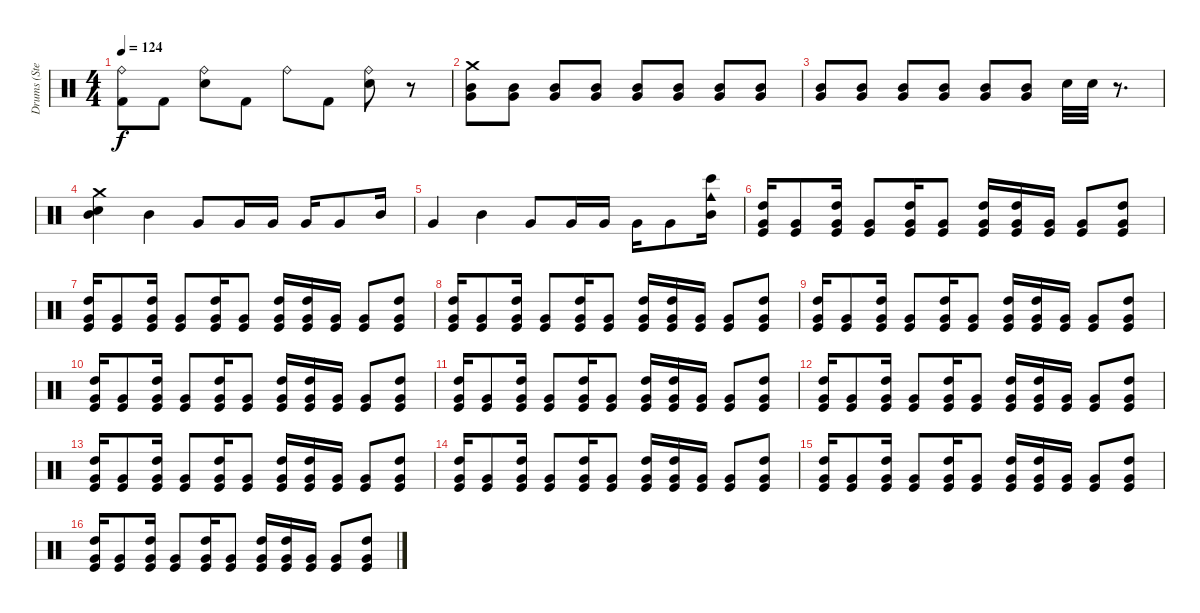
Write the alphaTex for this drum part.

\track ("Drums (Steven)" "Drums (Ste") {instrument percussion}
\staff {score}
\articulation defaults
\ts (4 4)
\tempo 124
\clef neutral
\ks c
("Kick (hit) 2" "Ride (bell)").8{dy f} "Kick (hit) 2".8 ("Electric Snare (hit)" "Ride (bell)").8 "Kick (hit) 2".8 "Ride (bell)".8 "Kick (hit) 2".8 ("Electric Snare (hit)" "Ride (bell)").8 r.8 |
("Crash medium (hit)" "Very Low Tom (hit)" "Mid Tom (hit)").8 ("Very Low Tom (hit)" "Mid Tom (hit)").8 ("Very Low Tom (hit)" "Mid Tom (hit)").8 ("Very Low Tom (hit)" "Mid Tom (hit)").8 ("Very Low Tom (hit)" "Mid Tom (hit)").8 ("Very Low Tom (hit)" "Mid Tom (hit)").8 ("Very Low Tom (hit)" "Mid Tom (hit)").8 ("Very Low Tom (hit)" "Mid Tom (hit)").8 |
("Very Low Tom (hit)" "Mid Tom (hit)").8 ("Very Low Tom (hit)" "Mid Tom (hit)").8 ("Very Low Tom (hit)" "Mid Tom (hit)").8 ("Very Low Tom (hit)" "Mid Tom (hit)").8 ("Very Low Tom (hit)" "Mid Tom (hit)").8 ("Very Low Tom (hit)" "Mid Tom (hit)").8 "Electric Snare (hit)".32 "Electric Snare (hit)".32 r.8{d} |
("Crash medium (hit)" "Electric Snare (hit)" "Mid Tom (hit)").4 "Mid Tom (hit)".4 "Very Low Tom (hit)".8 "Very Low Tom (hit)".16 "Very Low Tom (hit)".16 "Very Low Tom (hit)".16 "Very Low Tom (hit)".8 "Mid Tom (hit)".16 |
"Very Low Tom (hit)".4 "Mid Tom (hit)".4 "Very Low Tom (hit)".8 "Very Low Tom (hit)".16 "Very Low Tom (hit)".16 "Very Low Tom (hit)".16 "Very Low Tom (hit)".8 ("Cowbell medium (hit)" "Bongo High (hit)" "Mid Tom (hit)").16 |
("Kick (hit)" "Very Low Tom (hit)" "High Tom (hit)").16 ("Kick (hit)" "Very Low Tom (hit)").8 ("Kick (hit)" "Very Low Tom (hit)" "High Tom (hit)").16 ("Kick (hit)" "Very Low Tom (hit)").8 ("Kick (hit)" "Very Low Tom (hit)" "High Tom (hit)").16 ("Kick (hit)" "Very Low Tom (hit)").8 ("Kick (hit)" "Very Low Tom (hit)" "High Tom (hit)").16 ("Kick (hit)" "Very Low Tom (hit)" "High Tom (hit)").16 ("Kick (hit)" "Very Low Tom (hit)").16 ("Kick (hit)" "Very Low Tom (hit)").8 ("Kick (hit)" "Very Low Tom (hit)" "High Tom (hit)").8 |
("Kick (hit)" "Very Low Tom (hit)" "High Tom (hit)").16 ("Kick (hit)" "Very Low Tom (hit)").8 ("Kick (hit)" "Very Low Tom (hit)" "High Tom (hit)").16 ("Kick (hit)" "Very Low Tom (hit)").8 ("Kick (hit)" "Very Low Tom (hit)" "High Tom (hit)").16 ("Kick (hit)" "Very Low Tom (hit)").8 ("Kick (hit)" "Very Low Tom (hit)" "High Tom (hit)").16 ("Kick (hit)" "Very Low Tom (hit)" "High Tom (hit)").16 ("Kick (hit)" "Very Low Tom (hit)").16 ("Kick (hit)" "Very Low Tom (hit)").8 ("Kick (hit)" "Very Low Tom (hit)" "High Tom (hit)").8 |
("Kick (hit)" "Very Low Tom (hit)" "High Tom (hit)").16 ("Kick (hit)" "Very Low Tom (hit)").8 ("Kick (hit)" "Very Low Tom (hit)" "High Tom (hit)").16 ("Kick (hit)" "Very Low Tom (hit)").8 ("Kick (hit)" "Very Low Tom (hit)" "High Tom (hit)").16 ("Kick (hit)" "Very Low Tom (hit)").8 ("Kick (hit)" "Very Low Tom (hit)" "High Tom (hit)").16 ("Kick (hit)" "Very Low Tom (hit)" "High Tom (hit)").16 ("Kick (hit)" "Very Low Tom (hit)").16 ("Kick (hit)" "Very Low Tom (hit)").8 ("Kick (hit)" "Very Low Tom (hit)" "High Tom (hit)").8 |
("Kick (hit)" "Very Low Tom (hit)" "High Tom (hit)").16 ("Kick (hit)" "Very Low Tom (hit)").8 ("Kick (hit)" "Very Low Tom (hit)" "High Tom (hit)").16 ("Kick (hit)" "Very Low Tom (hit)").8 ("Kick (hit)" "Very Low Tom (hit)" "High Tom (hit)").16 ("Kick (hit)" "Very Low Tom (hit)").8 ("Kick (hit)" "Very Low Tom (hit)" "High Tom (hit)").16 ("Kick (hit)" "Very Low Tom (hit)" "High Tom (hit)").16 ("Kick (hit)" "Very Low Tom (hit)").16 ("Kick (hit)" "Very Low Tom (hit)").8 ("Kick (hit)" "Very Low Tom (hit)" "High Tom (hit)").8 |
("Kick (hit)" "Very Low Tom (hit)" "High Tom (hit)").16 ("Kick (hit)" "Very Low Tom (hit)").8 ("Kick (hit)" "Very Low Tom (hit)" "High Tom (hit)").16 ("Kick (hit)" "Very Low Tom (hit)").8 ("Kick (hit)" "Very Low Tom (hit)" "High Tom (hit)").16 ("Kick (hit)" "Very Low Tom (hit)").8 ("Kick (hit)" "Very Low Tom (hit)" "High Tom (hit)").16 ("Kick (hit)" "Very Low Tom (hit)" "High Tom (hit)").16 ("Kick (hit)" "Very Low Tom (hit)").16 ("Kick (hit)" "Very Low Tom (hit)").8 ("Kick (hit)" "Very Low Tom (hit)" "High Tom (hit)").8 |
("Kick (hit)" "Very Low Tom (hit)" "High Tom (hit)").16 ("Kick (hit)" "Very Low Tom (hit)").8 ("Kick (hit)" "Very Low Tom (hit)" "High Tom (hit)").16 ("Kick (hit)" "Very Low Tom (hit)").8 ("Kick (hit)" "Very Low Tom (hit)" "High Tom (hit)").16 ("Kick (hit)" "Very Low Tom (hit)").8 ("Kick (hit)" "Very Low Tom (hit)" "High Tom (hit)").16 ("Kick (hit)" "Very Low Tom (hit)" "High Tom (hit)").16 ("Kick (hit)" "Very Low Tom (hit)").16 ("Kick (hit)" "Very Low Tom (hit)").8 ("Kick (hit)" "Very Low Tom (hit)" "High Tom (hit)").8 |
("Kick (hit)" "Very Low Tom (hit)" "High Tom (hit)").16 ("Kick (hit)" "Very Low Tom (hit)").8 ("Kick (hit)" "Very Low Tom (hit)" "High Tom (hit)").16 ("Kick (hit)" "Very Low Tom (hit)").8 ("Kick (hit)" "Very Low Tom (hit)" "High Tom (hit)").16 ("Kick (hit)" "Very Low Tom (hit)").8 ("Kick (hit)" "Very Low Tom (hit)" "High Tom (hit)").16 ("Kick (hit)" "Very Low Tom (hit)" "High Tom (hit)").16 ("Kick (hit)" "Very Low Tom (hit)").16 ("Kick (hit)" "Very Low Tom (hit)").8 ("Kick (hit)" "Very Low Tom (hit)" "High Tom (hit)").8 |
("Kick (hit)" "Very Low Tom (hit)" "High Tom (hit)").16 ("Kick (hit)" "Very Low Tom (hit)").8 ("Kick (hit)" "Very Low Tom (hit)" "High Tom (hit)").16 ("Kick (hit)" "Very Low Tom (hit)").8 ("Kick (hit)" "Very Low Tom (hit)" "High Tom (hit)").16 ("Kick (hit)" "Very Low Tom (hit)").8 ("Kick (hit)" "Very Low Tom (hit)" "High Tom (hit)").16 ("Kick (hit)" "Very Low Tom (hit)" "High Tom (hit)").16 ("Kick (hit)" "Very Low Tom (hit)").16 ("Kick (hit)" "Very Low Tom (hit)").8 ("Kick (hit)" "Very Low Tom (hit)" "High Tom (hit)").8 |
("Kick (hit)" "Very Low Tom (hit)" "High Tom (hit)").16 ("Kick (hit)" "Very Low Tom (hit)").8 ("Kick (hit)" "Very Low Tom (hit)" "High Tom (hit)").16 ("Kick (hit)" "Very Low Tom (hit)").8 ("Kick (hit)" "Very Low Tom (hit)" "High Tom (hit)").16 ("Kick (hit)" "Very Low Tom (hit)").8 ("Kick (hit)" "Very Low Tom (hit)" "High Tom (hit)").16 ("Kick (hit)" "Very Low Tom (hit)" "High Tom (hit)").16 ("Kick (hit)" "Very Low Tom (hit)").16 ("Kick (hit)" "Very Low Tom (hit)").8 ("Kick (hit)" "Very Low Tom (hit)" "High Tom (hit)").8 |
("Kick (hit)" "Very Low Tom (hit)" "High Tom (hit)").16 ("Kick (hit)" "Very Low Tom (hit)").8 ("Kick (hit)" "Very Low Tom (hit)" "High Tom (hit)").16 ("Kick (hit)" "Very Low Tom (hit)").8 ("Kick (hit)" "Very Low Tom (hit)" "High Tom (hit)").16 ("Kick (hit)" "Very Low Tom (hit)").8 ("Kick (hit)" "Very Low Tom (hit)" "High Tom (hit)").16 ("Kick (hit)" "Very Low Tom (hit)" "High Tom (hit)").16 ("Kick (hit)" "Very Low Tom (hit)").16 ("Kick (hit)" "Very Low Tom (hit)").8 ("Kick (hit)" "Very Low Tom (hit)" "High Tom (hit)").8 |
("Kick (hit)" "Very Low Tom (hit)" "High Tom (hit)").16 ("Kick (hit)" "Very Low Tom (hit)").8 ("Kick (hit)" "Very Low Tom (hit)" "High Tom (hit)").16 ("Kick (hit)" "Very Low Tom (hit)").8 ("Kick (hit)" "Very Low Tom (hit)" "High Tom (hit)").16 ("Kick (hit)" "Very Low Tom (hit)").8 ("Kick (hit)" "Very Low Tom (hit)" "High Tom (hit)").16 ("Kick (hit)" "Very Low Tom (hit)" "High Tom (hit)").16 ("Kick (hit)" "Very Low Tom (hit)").16 ("Kick (hit)" "Very Low Tom (hit)").8 ("Kick (hit)" "Very Low Tom (hit)" "High Tom (hit)").8
